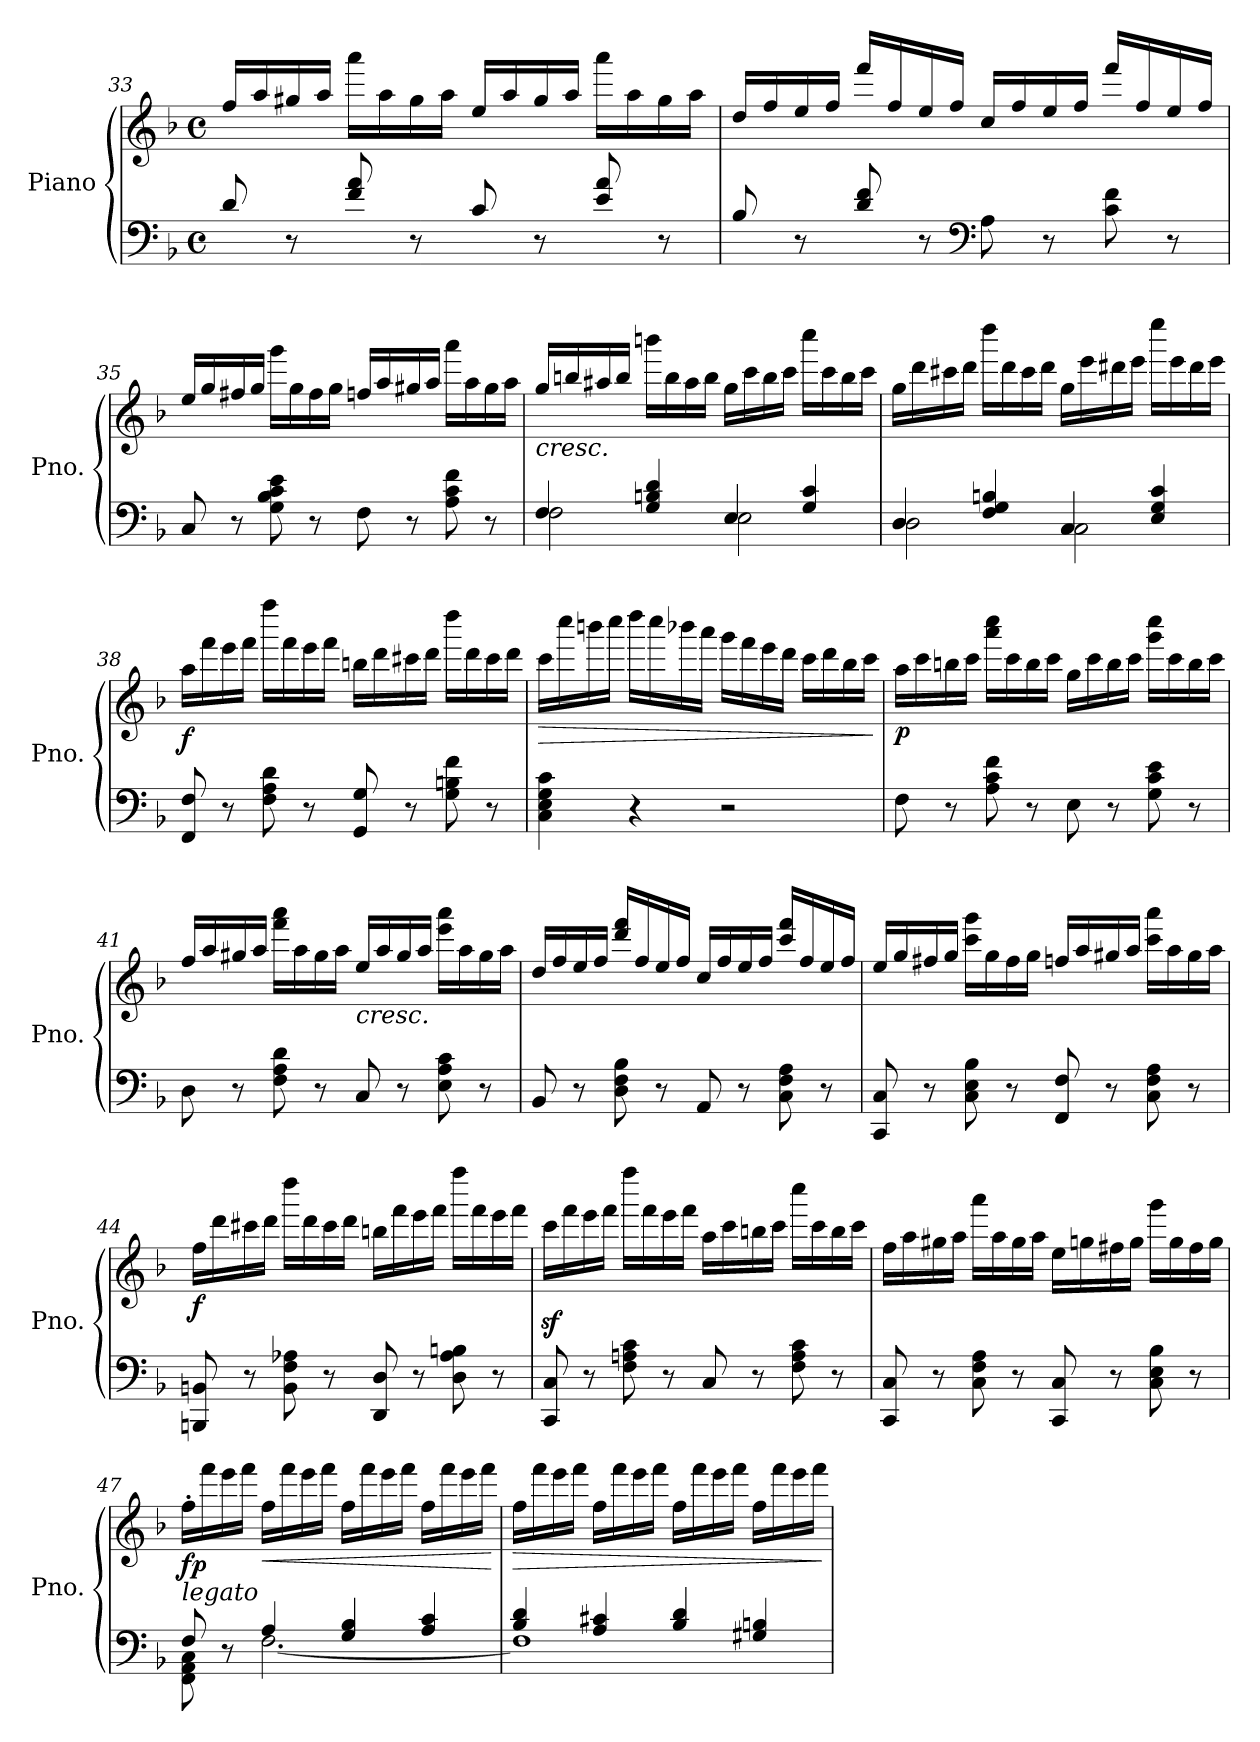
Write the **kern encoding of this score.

**kern	**kern	**dynam
*part1	*part1	*part1
*staff2	*staff1	*staff1/2
*I"Piano	*	*
*I'Pno.	*	*
!!LO:PB:g=z
*clefF4	*clefG2	*
*k[b-]	*k[b-]	*
*M4/4	*M4/4	*
*met(c)	*met(c)	*
=33	=33	=33
8d</	16ff/LL	.
.	16aa/	.
8r	16gg#X/	.
.	16aa/JJ	.
8f/ 8a/	16aaa\LL	.
.	16aa\	.
8r	16gg#\	.
.	16aa\JJ	.
8c/	16ee/LL	.
.	16aa/	.
8r	16gg#/	.
.	16aa/JJ	.
8e/ 8a/	16aaa\LL	.
.	16aa\	.
8r	16gg#\	.
.	16aa\JJ	.
=34	=34	=34
8B-</	16dd/LL	.
.	16ff/	.
8r	16ee/	.
.	16ff/JJ	.
8d/ 8f/	16fff/LL	.
.	16ff/	.
8r	16ee/	.
.	16ff/JJ	.
*clefF4	*	*
8A\	16cc/LL	.
.	16ff/	.
8r	16ee/	.
.	16ff/JJ	.
8c\ 8f\	16fff/LL	.
.	16ff/	.
8r	16ee/	.
.	16ff/JJ	.
!!LO:LB:g=z
=35	=35	=35
8C/	16ee/LL	.
.	16gg/	.
8r	16ff#X/	.
.	16gg/JJ	.
8G\ 8B-\ 8c\ 8e\	16ggg\LL	.
.	16gg\	.
8r	16ff#\	.
.	16gg\JJ	.
8F\	16ffn/LL	.
.	16aa/	.
8r	16gg#X/	.
.	16aa/JJ	.
8A\ 8c\ 8f\	16aaa\LL	.
.	16aa\	.
8r	16gg#\	.
.	16aa\JJ	.
=36	=36	=36
*^	*	*
!	!	!LO:TX:b:i:t=cresc.	!
4F/	2F\	16gg/LL	.
.	.	16bbn/	.
.	.	16aa#X/	.
.	.	16bb/JJ	.
4G/ 4Bn/ 4d/	.	16bbbn\LL	.
.	.	16bb\	.
.	.	16aa#\	.
.	.	16bb\JJ	.
4E/	2E\	16gg\LL	.
.	.	16ccc\	.
.	.	16bb\	.
.	.	16ccc\JJ	.
4G/ 4c/	.	16cccc\LL	.
.	.	16ccc\	.
.	.	16bb\	.
.	.	16ccc\JJ	.
!!LO:LB:g=z
=37	=37	=37	=37
4D/	2D\	16gg\LL	.
.	.	16ddd\	.
.	.	16ccc#X\	.
.	.	16ddd\JJ	.
4F/ 4G/ 4Bn/	.	16dddd\LL	.
.	.	16ddd\	.
.	.	16ccc#\	.
.	.	16ddd\JJ	.
4C/	2C\	16gg\LL	.
.	.	16eee\	.
.	.	16ddd#X\	.
.	.	16eee\JJ	.
4E/ 4G/ 4c/	.	16eeee\LL	.
.	.	16eee\	.
.	.	16ddd#\	.
.	.	16eee\JJ	.
*v	*v	*	*
=38	=38	=38
!	!	!LO:DY:b
8FF/ 8F/	16aa\LL	f
.	16fff\	.
8r	16eee\	.
.	16fff\JJ	.
8F\ 8A\ 8d\	16ffff\LL	.
.	16fff\	.
8r	16eee\	.
.	16fff\JJ	.
8GG/ 8G/	16bbn\LL	.
.	16ddd\	.
8r	16ccc#X\	.
.	16ddd\JJ	.
8G\ 8Bn\ 8f\	16dddd\LL	.
.	16ddd\	.
8r	16ccc#\	.
.	16ddd\JJ	.
!!LO:LB:g=z
=39	=39	=39
!	!	!LO:HP:b
4C\ 4E\ 4G\ 4c\	16ccc\LL	>
.	16cccc\	.
.	16bbbn\	.
.	16cccc\JJ	.
4r	16dddd\LL	.
.	16cccc\	.
.	16bbb-X\	.
.	16aaa\JJ	.
2r	16ggg\LL	.
.	16fff\	.
.	16eee\	.
.	16ddd\JJ	.
.	16ccc\LL	.
.	16ddd\	.
.	16bb-\	.
.	16ccc\JJ	.
.	.	]
=40	=40	=40
!	!	!LO:DY:b
8F\	16aa\LL	p
.	16ccc\	.
8r	16bbn\	.
.	16ccc\JJ	.
8A\ 8c\ 8f\	16aaa\ 16cccc\LL	.
.	16ccc\	.
8r	16bb\	.
.	16ccc\JJ	.
8E\	16gg\LL	.
.	16ccc\	.
8r	16bb\	.
.	16ccc\JJ	.
8G\ 8c\ 8e\	16ggg\ 16cccc\LL	.
.	16ccc\	.
8r	16bb\	.
.	16ccc\JJ	.
!!LO:LB:g=z
=41	=41	=41
8D\	16ff/LL	.
.	16aa/	.
8r	16gg#X/	.
.	16aa/JJ	.
8F\ 8A\ 8d\	16fff\ 16aaa\LL	.
.	16aa\	.
8r	16gg#\	.
.	16aa\JJ	.
!	!LO:TX:b:i:t=cresc.	!
8C/	16ee/LL	.
.	16aa/	.
8r	16gg#/	.
.	16aa/JJ	.
8E\ 8A\ 8c\	16eee\ 16aaa\LL	.
.	16aa\	.
8r	16gg#\	.
.	16aa\JJ	.
=42	=42	=42
8BB-/	16dd/LL	.
.	16ff/	.
8r	16ee/	.
.	16ff/JJ	.
8D\ 8F\ 8B-\	16ddd/ 16fff/LL	.
.	16ff/	.
8r	16ee/	.
.	16ff/JJ	.
8AA/	16cc/LL	.
.	16ff/	.
8r	16ee/	.
.	16ff/JJ	.
8C\ 8F\ 8A\	16ccc/ 16fff/LL	.
.	16ff/	.
8r	16ee/	.
.	16ff/JJ	.
!!LO:LB:g=z
=43	=43	=43
8CC/ 8C/	16ee/LL	.
.	16gg/	.
8r	16ff#X/	.
.	16gg/JJ	.
8C\ 8E\ 8B-\	16ccc\ 16ggg\LL	.
.	16gg\	.
8r	16ff#\	.
.	16gg\JJ	.
8FF/ 8F/	16ffn/LL	.
.	16aa/	.
8r	16gg#X/	.
.	16aa/JJ	.
8C\ 8F\ 8A\	16ccc\ 16aaa\LL	.
.	16aa\	.
8r	16gg#\	.
.	16aa\JJ	.
=44	=44	=44
!	!	!LO:DY:b
8BBBn/ 8BBn/	16ff\LL	f
.	16ddd\	.
8r	16ccc#X\	.
.	16ddd\JJ	.
8BB\ 8F\ 8A-X\	16dddd\LL	.
.	16ddd\	.
8r	16ccc#\	.
.	16ddd\JJ	.
8DD/ 8D/	16bbn\LL	.
.	16fff\	.
8r	16eee\	.
.	16fff\JJ	.
8D\ 8A-\ 8Bn\	16ffff\LL	.
.	16fff\	.
8r	16eee\	.
.	16fff\JJ	.
!!LO:PB:g=z
=45	=45	=45
8CC/ 8C/	16cccz<\LL	.
.	16fff\	.
8r	16eee\	.
.	16fff\JJ	.
8F\ 8An\ 8c\	16ffff\LL	.
.	16fff\	.
8r	16eee\	.
.	16fff\JJ	.
8C/	16aa\LL	.
.	16ccc\	.
8r	16bbn\	.
.	16ccc\JJ	.
8F\ 8A\ 8c\	16cccc\LL	.
.	16ccc\	.
8r	16bb\	.
.	16ccc\JJ	.
=46	=46	=46
8CC/ 8C/	16ff\LL	.
.	16aa\	.
8r	16gg#X\	.
.	16aa\JJ	.
8C\ 8F\ 8A\	16aaa\LL	.
.	16aa\	.
8r	16gg#\	.
.	16aa\JJ	.
8CC/ 8C/	16ee\LL	.
.	16ggn\	.
8r	16ff#X\	.
.	16gg\JJ	.
8C\ 8E\ 8B-\	16ggg\LL	.
.	16gg\	.
8r	16ff#\	.
.	16gg\JJ	.
!!LO:LB:g=z
=47	=47	=47
*^	*	*
!	!	!LO:TX:b:i:t=legato	!
!	!	!	!LO:DY:b
8F/	8FF\ 8AA\ 8C\	16ff'\LL	fp
.	.	16fff\	.
8r	8ryy	16eee\	.
.	.	16fff\JJ	.
!	!	!	!LO:HP:b
4A/	[2.F\	16ff\LL	<
.	.	16fff\	.
.	.	16eee\	.
.	.	16fff\JJ	.
4G/ 4B-/	.	16ff\LL	.
.	.	16fff\	.
.	.	16eee\	.
.	.	16fff\JJ	.
4A/ 4c/	.	16ff\LL	.
.	.	16fff\	.
.	.	16eee\	.
.	.	16fff\JJ	.
*v	*v	*	*
.	.	[
=48	=48	=48
*^	*	*
!	!	!	!LO:HP:b
4B-/ 4d/	1F]	16ff\LL	>
.	.	16fff\	.
.	.	16eee\	.
.	.	16fff\JJ	.
4A/ 4c#X/	.	16ff\LL	.
.	.	16fff\	.
.	.	16eee\	.
.	.	16fff\JJ	.
4B-/ 4d/	.	16ff\LL	.
.	.	16fff\	.
.	.	16eee\	.
.	.	16fff\JJ	.
4G#X/ 4Bn/	.	16ff\LL	.
.	.	16fff\	.
.	.	16eee\	.
.	.	16fff\JJ	.
*v	*v	*	*
.	.	]
=	=	=
*-	*-	*-
